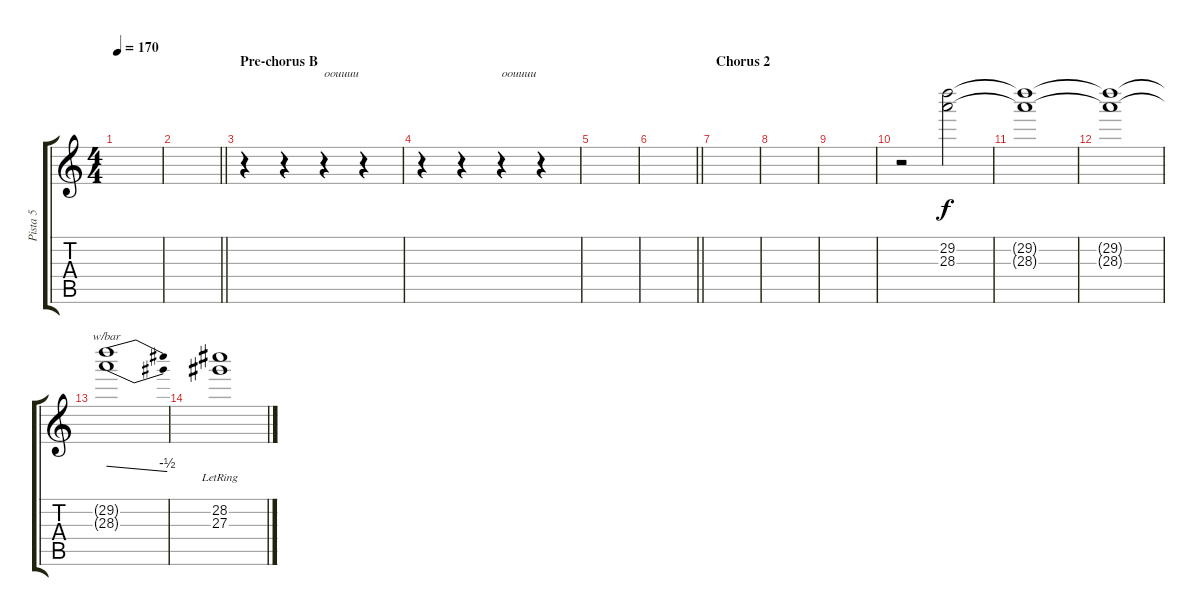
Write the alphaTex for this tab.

\track ("Pista 5" "Pista 5") {instrument contrabass}
\staff {score tabs}
\tuning (D4 A3 F3 C3 G2 C2) {hide}
\ts (4 4)
\tempo 170
\clef g2
\ks c
|
\barLineRight lightlight
|
\section ("" "Pre-chorus B")
r.4 r.4 r.4{txt "oouuuu"} r.4 |
r.4 r.4 r.4{txt "oouuuu"} r.4 |
|
\barLineRight lightlight
|
\section ("" "Chorus 2")
|
|
|
r.2{volume 0 instrument choiraahs} (29.2 28.3).2{volume 16} |
(29.2{t} 28.3{t}).1 |
(29.2{t} 28.3{t}).1 |
(29.2{t} 28.3{t}).1{tbe (dive default 0 0 60 -2)} |
(28.2{lr} 27.3).1
